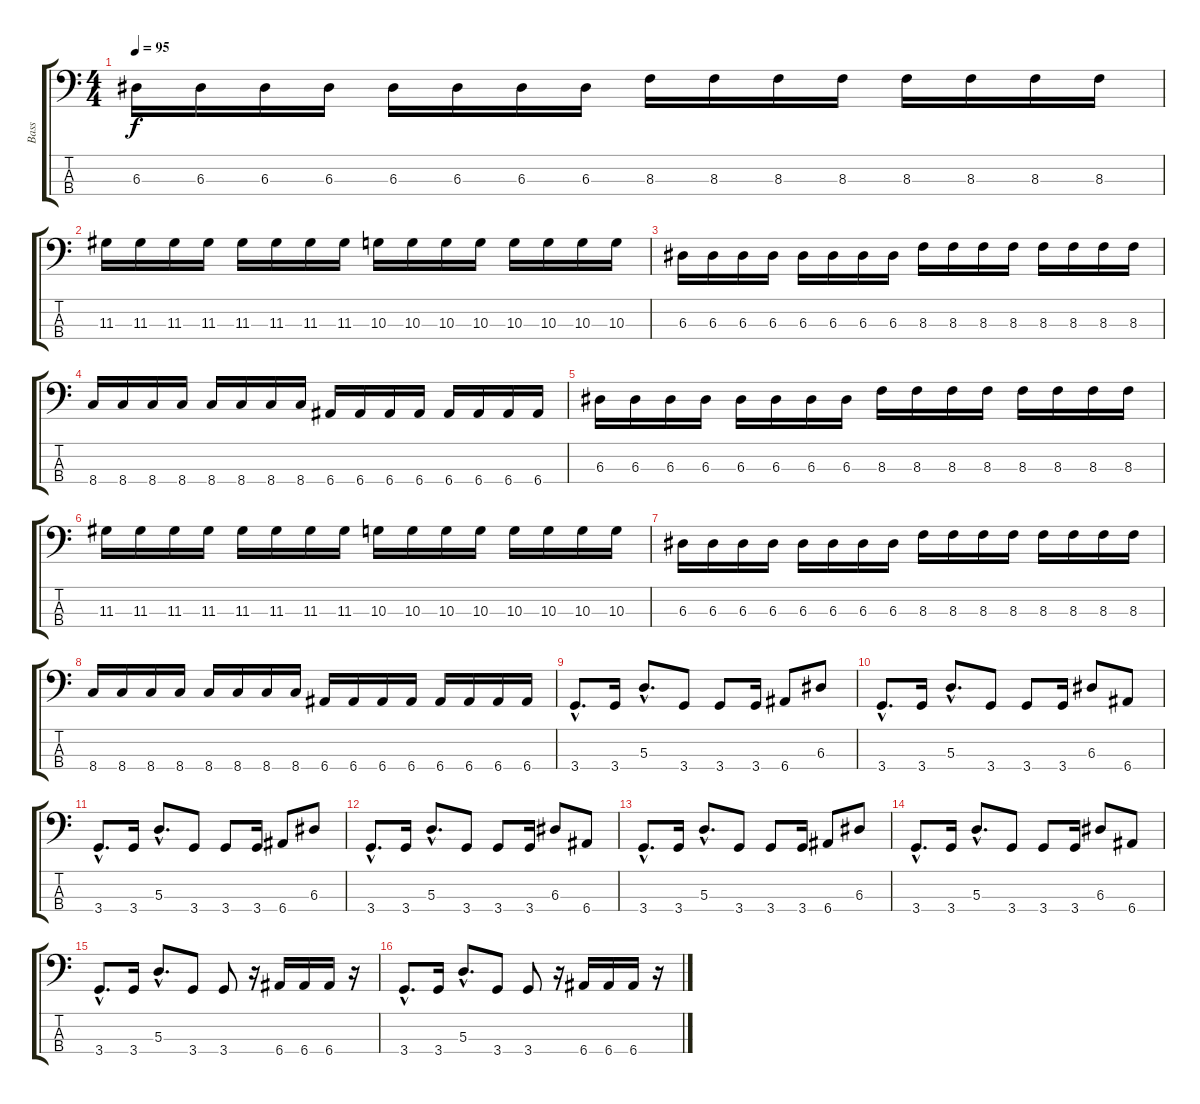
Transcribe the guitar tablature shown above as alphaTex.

\track ("Bass" "Bass") {instrument electricbassfinger}
\staff {score tabs}
\tuning (G2 D2 A1 E1) {hide}
\ts (4 4)
\tempo 95
\clef f4
\ks c
6.3.16{dy f} 6.3.16 6.3.16 6.3.16 6.3.16 6.3.16 6.3.16 6.3.16 8.3.16 8.3.16 8.3.16 8.3.16 8.3.16 8.3.16 8.3.16 8.3.16 |
11.3.16 11.3.16 11.3.16 11.3.16 11.3.16 11.3.16 11.3.16 11.3.16 10.3.16 10.3.16 10.3.16 10.3.16 10.3.16 10.3.16 10.3.16 10.3.16 |
6.3.16 6.3.16 6.3.16 6.3.16 6.3.16 6.3.16 6.3.16 6.3.16 8.3.16 8.3.16 8.3.16 8.3.16 8.3.16 8.3.16 8.3.16 8.3.16 |
8.4.16 8.4.16 8.4.16 8.4.16 8.4.16 8.4.16 8.4.16 8.4.16 6.4.16 6.4.16 6.4.16 6.4.16 6.4.16 6.4.16 6.4.16 6.4.16 |
6.3.16 6.3.16 6.3.16 6.3.16 6.3.16 6.3.16 6.3.16 6.3.16 8.3.16 8.3.16 8.3.16 8.3.16 8.3.16 8.3.16 8.3.16 8.3.16 |
11.3.16 11.3.16 11.3.16 11.3.16 11.3.16 11.3.16 11.3.16 11.3.16 10.3.16 10.3.16 10.3.16 10.3.16 10.3.16 10.3.16 10.3.16 10.3.16 |
6.3.16 6.3.16 6.3.16 6.3.16 6.3.16 6.3.16 6.3.16 6.3.16 8.3.16 8.3.16 8.3.16 8.3.16 8.3.16 8.3.16 8.3.16 8.3.16 |
8.4.16 8.4.16 8.4.16 8.4.16 8.4.16 8.4.16 8.4.16 8.4.16 6.4.16 6.4.16 6.4.16 6.4.16 6.4.16 6.4.16 6.4.16 6.4.16 |
3.4{hac}.8{d} 3.4.16 5.3{hac}.8{d} 3.4.8 3.4.8 3.4.16 6.4.8 6.3.8 |
3.4{hac}.8{d} 3.4.16 5.3{hac}.8{d} 3.4.8 3.4.8 3.4.16 6.3.8 6.4.8 |
3.4{hac}.8{d} 3.4.16 5.3{hac}.8{d} 3.4.8 3.4.8 3.4.16 6.4.8 6.3.8 |
3.4{hac}.8{d} 3.4.16 5.3{hac}.8{d} 3.4.8 3.4.8 3.4.16 6.3.8 6.4.8 |
3.4{hac}.8{d} 3.4.16 5.3{hac}.8{d} 3.4.8 3.4.8 3.4.16 6.4.8 6.3.8 |
3.4{hac}.8{d} 3.4.16 5.3{hac}.8{d} 3.4.8 3.4.8 3.4.16 6.3.8 6.4.8 |
3.4{hac}.8{d} 3.4.16 5.3{hac}.8{d} 3.4.8 3.4.8 r.16 6.4.16 6.4.16 6.4.16 r.16 |
3.4{hac}.8{d} 3.4.16 5.3{hac}.8{d} 3.4.8 3.4.8 r.16 6.4.16 6.4.16 6.4.16 r.16
